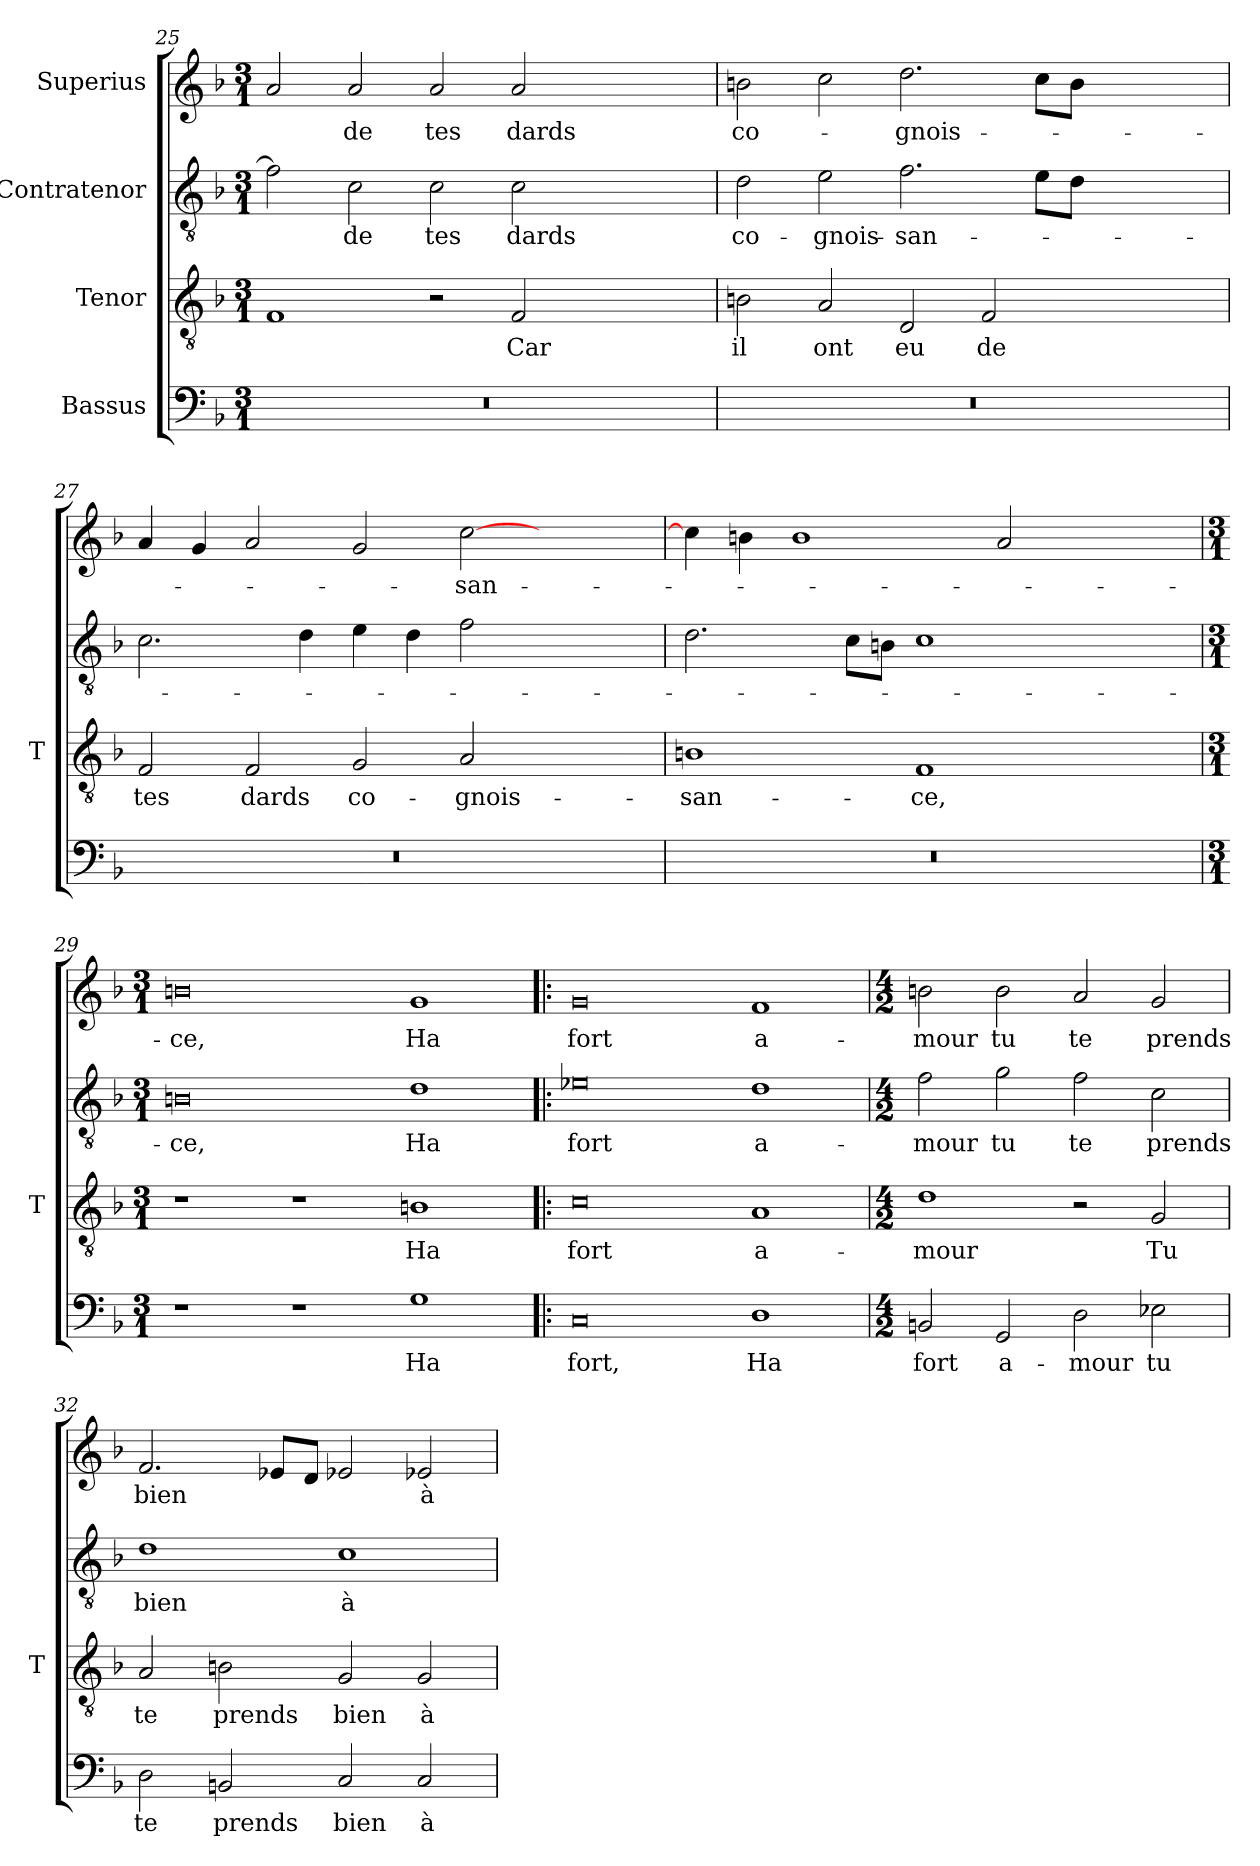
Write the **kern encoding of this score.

**kern	**text	**kern	**text	**kern	**text	**kern	**text
*part4	*part4	*part3	*part3	*part2	*part2	*part1	*part1
*staff4	*staff4	*staff3	*staff3	*staff2	*staff2	*staff1	*staff1
*I"Bassus	*	*I"Tenor	*	*I"Contratenor	*	*I"Superius	*
*	*	*I'T	*	*	*	*	*
*clefF4	*	*clefGv2	*	*clefGv2	*	*clefG2	*
*k[b-]	*	*k[b-]	*	*k[b-]	*	*k[b-]	*
*M3/1	*	*M3/1	*	*M3/1	*	*M3/1	*
=25	=25	=25	=25	=25	=25	=25	=25
0.r	.	1F	.	2f]	.	2a	.
.	.	.	.	2c	-de	2a	-de
.	.	2r	.	2c	-tes	2a	-tes
.	.	2F	-Car	2c	-dards	2a	-dards
.	.	1ryy	.	1ryy	.	1ryy	.
=26	=26	=26	=26	=26	=26	=26	=26
0.r	.	2Bn	-il	2d	co-	2b	co-
.	.	2A	-ont	2e	gnois-	2cc	.
.	.	2D	-eu	2.f	san-	2.dd	gnois-
.	.	2F	-de	.	.	.	.
.	.	.	.	8eL	.	8ccL	.
.	.	.	.	8dJ	.	8bJ	.
.	.	1ryy	.	1ryy	.	1ryy	.
=27	=27	=27	=27	=27	=27	=27	=27
0.r	.	2F	-tes	2.c	.	4a	.
.	.	.	.	.	.	4g	.
.	.	2F	-dards	.	.	2a	.
.	.	.	.	4d	.	.	.
.	.	2G	co-	4e	.	2g	.
.	.	.	.	4d	.	.	.
.	.	2A	gnois-	2f	.	[2cc	san-
.	.	1ryy	.	1ryy	.	1ryy	.
=28	=28	=28	=28	=28	=28	=28	=28
0.r	.	1Bn	san-	2.d	.	4cc]	.
.	.	.	.	.	.	4b	.
.	.	.	.	.	.	1b	.
.	.	.	.	8cL	.	.	.
.	.	.	.	8BJ	.	.	.
.	.	1F	-ce,	1c	.	.	.
.	.	.	.	.	.	2a	.
.	.	1ryy	.	1ryy	.	1ryy	.
=29	=29	=29	=29	=29	=29	=29	=29
*M3/1	*	*M3/1	*	*M3/1	*	*M3/1	*
1r	.	1r	.	0B	-ce,	0b	-ce,
1r	.	1r	.	.	.	.	.
1G	-Ha	1Bn	-Ha	1d	-Ha	1g	-Ha
=30!|:	=30!|:	=30!|:	=30!|:	=30!|:	=30!|:	=30!|:	=30!|:
0C	-fort,	0c	-fort	0e-X	-fort	0g	-fort
1D	-Ha	1A	a-	1d	a-	1f	a-
=31	=31	=31	=31	=31	=31	=31	=31
*M4/2	*	*M4/2	*	*M4/2	*	*M4/2	*
2BB	-fort	1d	-mour	2f	-mour	2b	-mour
2GG	a-	.	.	2g	-tu	2b	-tu
2D	-mour	2r	.	2f	-te	2a	-te
2E-X	-tu	2G	-Tu	2c	-prends	2g	-prends
=32	=32	=32	=32	=32	=32	=32	=32
2D	-te	2A	-te	1d	-bien	2.f	-bien
2BB	-prends	2Bn	-prends	.	.	.	.
.	.	.	.	.	.	8e-XL	.
.	.	.	.	.	.	8dJ	.
2C	-bien	2G	-bien	1c	-à	2e-X	.
2C	-à	2G	-à	.	.	2e-X	-à
=	=	=	=	=	=	=	=
*-	*-	*-	*-	*-	*-	*-	*-
